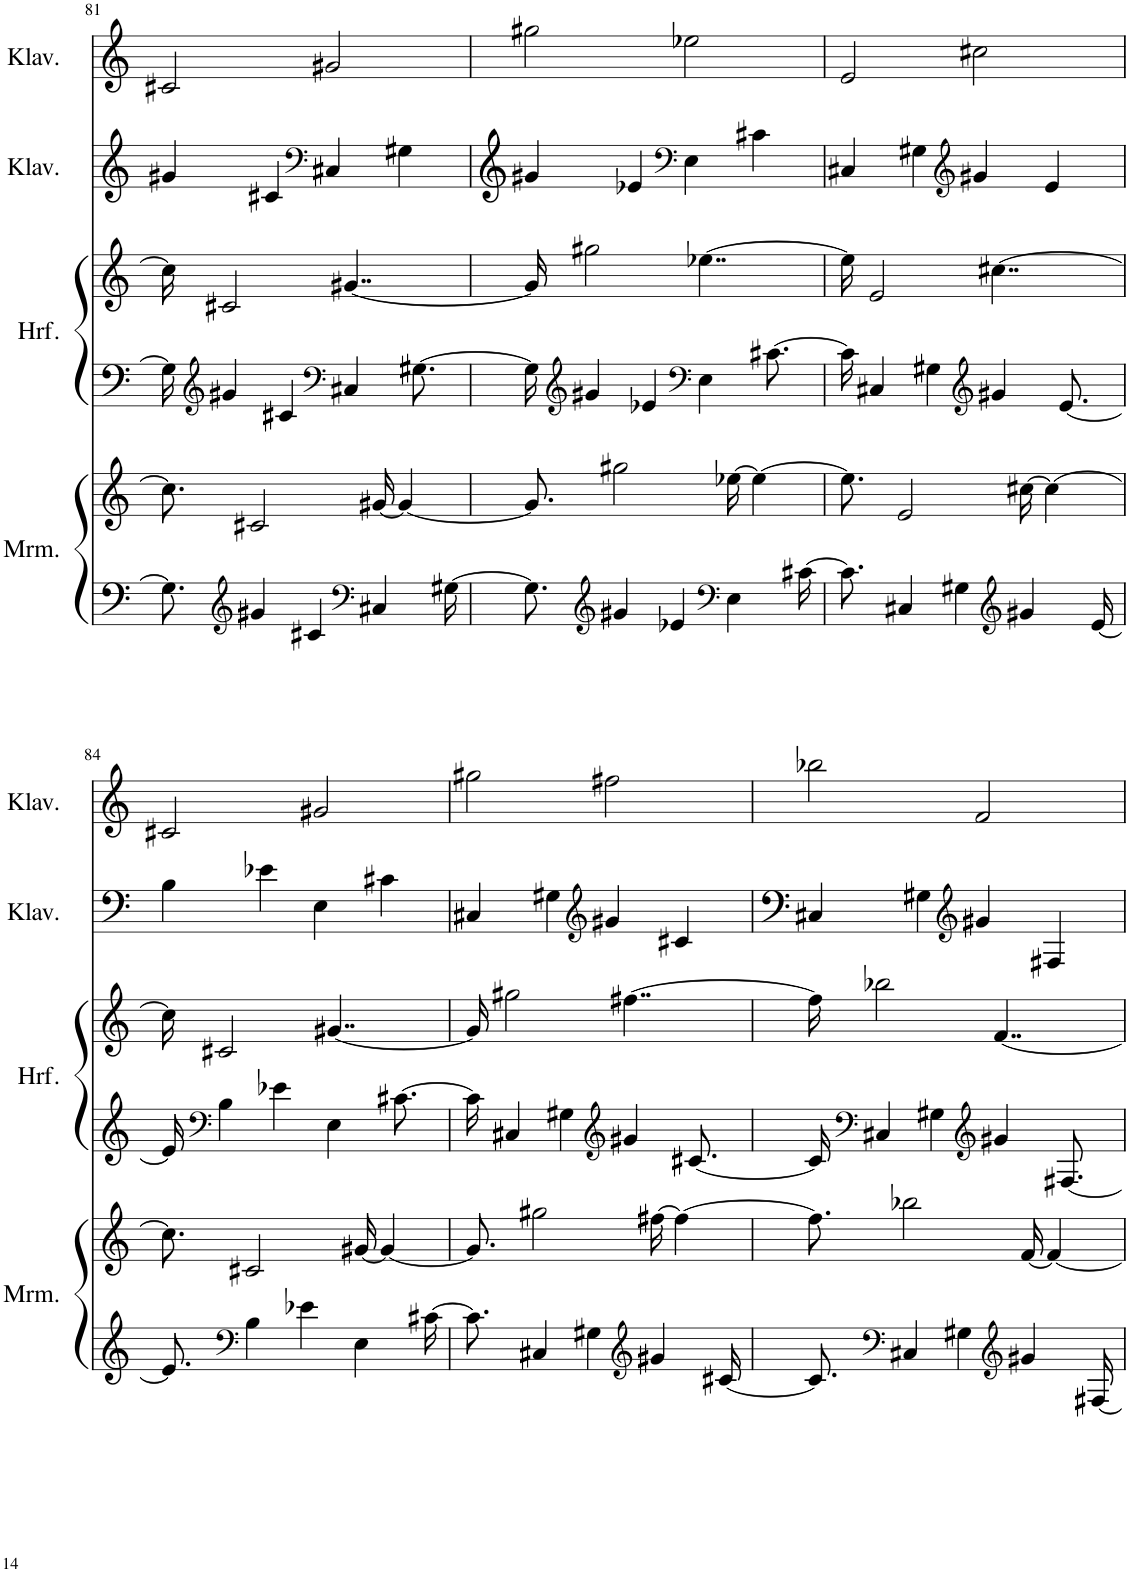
**kern	**kern	**kern	**kern	**kern	**kern
*part4	*part4	*part3	*part3	*part2	*part1
*staff6	*staff5	*staff4	*staff3	*staff2	*staff1
*I"Marimba	*	*I"Harfe	*	*I"Klavier	*I"Klavier
*I'Mrm.	*	*I'Hrf.	*	*I'Klav.	*I'Klav.
!!LO:PB:g=z
*clefF4	*clefG2	*clefF4	*clefG2	*clefG2	*clefG2
*k[]	*k[]	*k[]	*k[]	*k[]	*k[]
*M4/4	*M4/4	*M4/4	*M4/4	*M4/4	*M4/4
=81	=81	=81	=81	=81	=81
8.G#\]	8.cc#\]	16G#\]	16cc#\]	4g#X/	2c#X/
*	*	*clefG2	*	*	*
.	.	4g#X/	2c#X/	.	.
*clefG2	*	*	*	*	*
4g#X/	2c#X/	.	.	.	.
.	.	.	.	4c#X/	.
.	.	4c#X/	.	.	.
4c#X/	.	.	.	.	.
*	*	*	*	*clefF4	*
.	.	.	.	4C#X/	2g#X/
*	*	*clefF4	*	*	*
.	.	4C#X/	[4..g#X/	.	.
*clefF4	*	*	*	*	*
4C#X/	[16g#X/	.	.	.	.
.	4g#/_	.	.	4G#X\	.
.	.	[8.G#X\	.	.	.
[16G#X\	.	.	.	.	.
=82	=82	=82	=82	=82	=82
8.G#\]	8.g#/]	16G#\]	16g#/]	4g#X/	2gg#X\
*	*	*clefG2	*	*	*
.	.	4g#X/	2gg#X\	.	.
*clefG2	*	*	*	*	*
4g#X/	2gg#X\	.	.	.	.
.	.	.	.	4e-X/	.
.	.	4e-X/	.	.	.
4e-X/	.	.	.	.	.
*	*	*	*	*clefF4	*
.	.	.	.	4E\	2ee-X\
*	*	*clefF4	*	*	*
.	.	4E\	[4..ee-X\	.	.
*clefF4	*	*	*	*	*
4E\	[16ee-X\	.	.	.	.
.	4ee-\_	.	.	4c#X\	.
.	.	[8.c#X\	.	.	.
[16c#X\	.	.	.	.	.
=83	=83	=83	=83	=83	=83
8.c#\]	8.ee-\]	16c#\]	16ee-\]	4C#X/	2e/
.	.	4C#X/	2e/	.	.
4C#X/	2e/	.	.	.	.
.	.	.	.	4G#X\	.
.	.	4G#X\	.	.	.
4G#X\	.	.	.	.	.
*	*	*	*	*clefG2	*
.	.	.	.	4g#X/	2cc#X\
*	*	*clefG2	*	*	*
.	.	4g#X/	[4..cc#X\	.	.
*clefG2	*	*	*	*	*
4g#X/	[16cc#X\	.	.	.	.
.	4cc#\_	.	.	4e/	.
.	.	[8.e/	.	.	.
[16e/	.	.	.	.	.
!!LO:LB:g=z
=84	=84	=84	=84	=84	=84
8.e/]	8.cc#\]	16e/]	16cc#\]	4B\	2c#X/
*	*	*clefF4	*	*	*
.	.	4B\	2c#X/	.	.
*clefF4	*	*	*	*	*
4B\	2c#X/	.	.	.	.
.	.	.	.	4e-X\	.
.	.	4e-X\	.	.	.
4e-X\	.	.	.	.	.
.	.	.	.	4E\	2g#X/
.	.	4E\	[4..g#X/	.	.
4E\	[16g#X/	.	.	.	.
.	4g#/_	.	.	4c#X\	.
.	.	[8.c#X\	.	.	.
[16c#X\	.	.	.	.	.
=85	=85	=85	=85	=85	=85
8.c#\]	8.g#/]	16c#\]	16g#/]	4C#X/	2gg#X\
.	.	4C#X/	2gg#X\	.	.
4C#X/	2gg#X\	.	.	.	.
.	.	.	.	4G#X\	.
.	.	4G#X\	.	.	.
4G#X\	.	.	.	.	.
*	*	*	*	*clefG2	*
.	.	.	.	4g#X/	2ff#X\
*	*	*clefG2	*	*	*
.	.	4g#X/	[4..ff#X\	.	.
*clefG2	*	*	*	*	*
4g#X/	[16ff#X\	.	.	.	.
.	4ff#\_	.	.	4c#X/	.
.	.	[8.c#X/	.	.	.
[16c#X/	.	.	.	.	.
=86	=86	=86	=86	=86	=86
8.c#/]	8.ff#\]	16c#/]	16ff#\]	4C#X/	2bb-X\
*	*	*clefF4	*	*	*
.	.	4C#X/	2bb-X\	.	.
*clefF4	*	*	*	*	*
4C#X/	2bb-X\	.	.	.	.
.	.	.	.	4G#X\	.
.	.	4G#X\	.	.	.
4G#X\	.	.	.	.	.
*	*	*	*	*clefG2	*
.	.	.	.	4g#X/	2f/
*	*	*clefG2	*	*	*
.	.	4g#X/	[4..f/	.	.
*clefG2	*	*	*	*	*
4g#X/	[16f/	.	.	.	.
.	4f/_	.	.	4F#X/	.
.	.	[8.F#X/	.	.	.
[16F#X/	.	.	.	.	.
=	=	=	=	=	=
*-	*-	*-	*-	*-	*-
